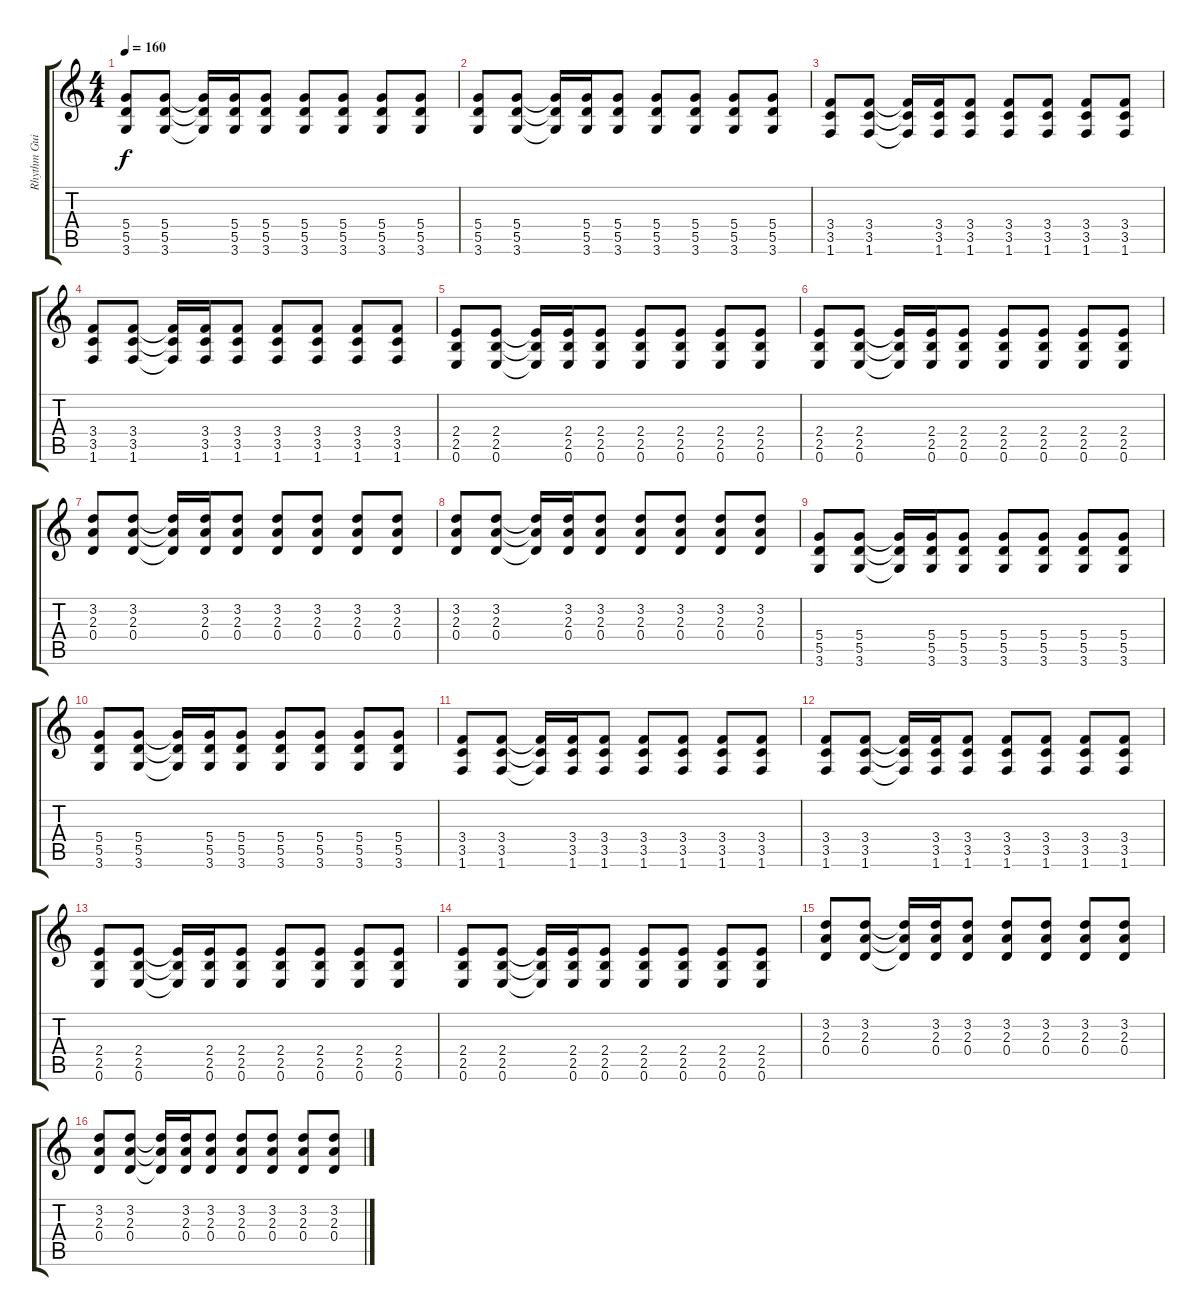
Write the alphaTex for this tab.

\track ("Rhythm Guitar 2" "Rhythm Gui") {instrument overdrivenguitar}
\staff {score tabs}
\tuning (E4 B3 G3 D3 A2 E2) {hide}
\ts (4 4)
\tempo 160
\clef g2
\ks c
(5.4 5.5 3.6).8{dy f} (5.4 5.5 3.6).8 (5.4{t} 5.5{t} 3.6{t}).16 (5.4 5.5 3.6).16 (5.4 5.5 3.6).8 (5.4 5.5 3.6).8 (5.4 5.5 3.6).8 (5.4 5.5 3.6).8 (5.4 5.5 3.6).8 |
(5.4 5.5 3.6).8 (5.4 5.5 3.6).8 (5.4{t} 5.5{t} 3.6{t}).16 (5.4 5.5 3.6).16 (5.4 5.5 3.6).8 (5.4 5.5 3.6).8 (5.4 5.5 3.6).8 (5.4 5.5 3.6).8 (5.4 5.5 3.6).8 |
(3.4 3.5 1.6).8 (3.4 3.5 1.6).8 (3.4{t} 3.5{t} 1.6{t}).16 (3.4 3.5 1.6).16 (3.4 3.5 1.6).8 (3.4 3.5 1.6).8 (3.4 3.5 1.6).8 (3.4 3.5 1.6).8 (3.4 3.5 1.6).8 |
(3.4 3.5 1.6).8 (3.4 3.5 1.6).8 (3.4{t} 3.5{t} 1.6{t}).16 (3.4 3.5 1.6).16 (3.4 3.5 1.6).8 (3.4 3.5 1.6).8 (3.4 3.5 1.6).8 (3.4 3.5 1.6).8 (3.4 3.5 1.6).8 |
(2.4 2.5 0.6).8 (2.4 2.5 0.6).8 (2.4{t} 2.5{t} 0.6{t}).16 (2.4 2.5 0.6).16 (2.4 2.5 0.6).8 (2.4 2.5 0.6).8 (2.4 2.5 0.6).8 (2.4 2.5 0.6).8 (2.4 2.5 0.6).8 |
(2.4 2.5 0.6).8 (2.4 2.5 0.6).8 (2.4{t} 2.5{t} 0.6{t}).16 (2.4 2.5 0.6).16 (2.4 2.5 0.6).8 (2.4 2.5 0.6).8 (2.4 2.5 0.6).8 (2.4 2.5 0.6).8 (2.4 2.5 0.6).8 |
(3.2 2.3 0.4).8 (3.2 2.3 0.4).8 (3.2{t} 2.3{t} 0.4{t}).16 (3.2 2.3 0.4).16 (3.2 2.3 0.4).8 (3.2 2.3 0.4).8 (3.2 2.3 0.4).8 (3.2 2.3 0.4).8 (3.2 2.3 0.4).8 |
(3.2 2.3 0.4).8 (3.2 2.3 0.4).8 (3.2{t} 2.3{t} 0.4{t}).16 (3.2 2.3 0.4).16 (3.2 2.3 0.4).8 (3.2 2.3 0.4).8 (3.2 2.3 0.4).8 (3.2 2.3 0.4).8 (3.2 2.3 0.4).8 |
(5.4 5.5 3.6).8 (5.4 5.5 3.6).8 (5.4{t} 5.5{t} 3.6{t}).16 (5.4 5.5 3.6).16 (5.4 5.5 3.6).8 (5.4 5.5 3.6).8 (5.4 5.5 3.6).8 (5.4 5.5 3.6).8 (5.4 5.5 3.6).8 |
(5.4 5.5 3.6).8 (5.4 5.5 3.6).8 (5.4{t} 5.5{t} 3.6{t}).16 (5.4 5.5 3.6).16 (5.4 5.5 3.6).8 (5.4 5.5 3.6).8 (5.4 5.5 3.6).8 (5.4 5.5 3.6).8 (5.4 5.5 3.6).8 |
(3.4 3.5 1.6).8 (3.4 3.5 1.6).8 (3.4{t} 3.5{t} 1.6{t}).16 (3.4 3.5 1.6).16 (3.4 3.5 1.6).8 (3.4 3.5 1.6).8 (3.4 3.5 1.6).8 (3.4 3.5 1.6).8 (3.4 3.5 1.6).8 |
(3.4 3.5 1.6).8 (3.4 3.5 1.6).8 (3.4{t} 3.5{t} 1.6{t}).16 (3.4 3.5 1.6).16 (3.4 3.5 1.6).8 (3.4 3.5 1.6).8 (3.4 3.5 1.6).8 (3.4 3.5 1.6).8 (3.4 3.5 1.6).8 |
(2.4 2.5 0.6).8 (2.4 2.5 0.6).8 (2.4{t} 2.5{t} 0.6{t}).16 (2.4 2.5 0.6).16 (2.4 2.5 0.6).8 (2.4 2.5 0.6).8 (2.4 2.5 0.6).8 (2.4 2.5 0.6).8 (2.4 2.5 0.6).8 |
(2.4 2.5 0.6).8 (2.4 2.5 0.6).8 (2.4{t} 2.5{t} 0.6{t}).16 (2.4 2.5 0.6).16 (2.4 2.5 0.6).8 (2.4 2.5 0.6).8 (2.4 2.5 0.6).8 (2.4 2.5 0.6).8 (2.4 2.5 0.6).8 |
(3.2 2.3 0.4).8 (3.2 2.3 0.4).8 (3.2{t} 2.3{t} 0.4{t}).16 (3.2 2.3 0.4).16 (3.2 2.3 0.4).8 (3.2 2.3 0.4).8 (3.2 2.3 0.4).8 (3.2 2.3 0.4).8 (3.2 2.3 0.4).8 |
(3.2 2.3 0.4).8 (3.2 2.3 0.4).8 (3.2{t} 2.3{t} 0.4{t}).16 (3.2 2.3 0.4).16 (3.2 2.3 0.4).8 (3.2 2.3 0.4).8 (3.2 2.3 0.4).8 (3.2 2.3 0.4).8 (3.2 2.3 0.4).8
